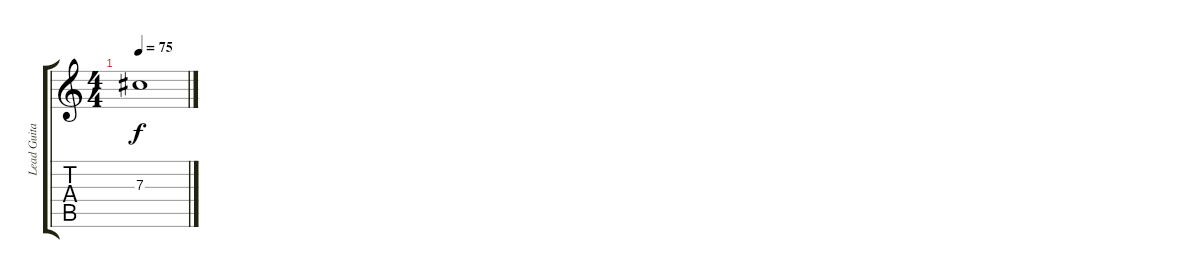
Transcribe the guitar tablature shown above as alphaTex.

\track ("Lead Guitar" "Lead Guita") {instrument distortionguitar}
\staff {score tabs}
\tuning (Eb4 Bb3 Gb3 Db3 Ab2 Db2) {hide}
\ts (4 4)
\tempo 75
\clef g2
\ks c
7.3.1{dy f volume 0}
